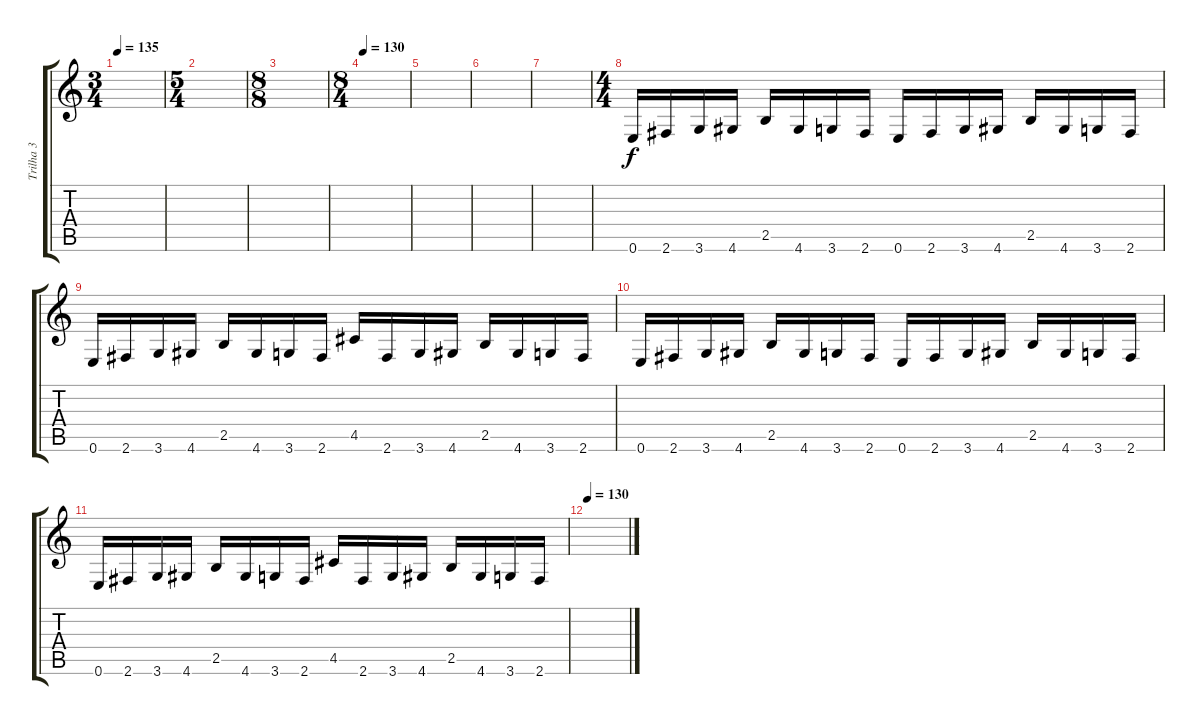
\track ("Trilha 3" "Trilha 3") {instrument acousticguitarnylon}
\staff {score tabs}
\tuning (E4 B3 G3 D3 A2 E2) {hide}
\ts (3 4)
\tempo 135
\clef g2
\ks c
|
\ts (5 4)
|
\ts (8 8)
|
\ts (8 4)
\tempo 130
|
|
|
|
\ts (4 4)
0.6.16 2.6.16 3.6.16 4.6.16 2.5.16 4.6.16 3.6.16 2.6.16 0.6.16 2.6.16 3.6.16 4.6.16 2.5.16 4.6.16 3.6.16 2.6.16 |
0.6.16 2.6.16 3.6.16 4.6.16 2.5.16 4.6.16 3.6.16 2.6.16 4.5.16 2.6.16 3.6.16 4.6.16 2.5.16 4.6.16 3.6.16 2.6.16 |
0.6.16 2.6.16 3.6.16 4.6.16 2.5.16 4.6.16 3.6.16 2.6.16 0.6.16 2.6.16 3.6.16 4.6.16 2.5.16 4.6.16 3.6.16 2.6.16 |
0.6.16 2.6.16 3.6.16 4.6.16 2.5.16 4.6.16 3.6.16 2.6.16 4.5.16 2.6.16 3.6.16 4.6.16 2.5.16 4.6.16 3.6.16 2.6.16 |
\tempo 130
